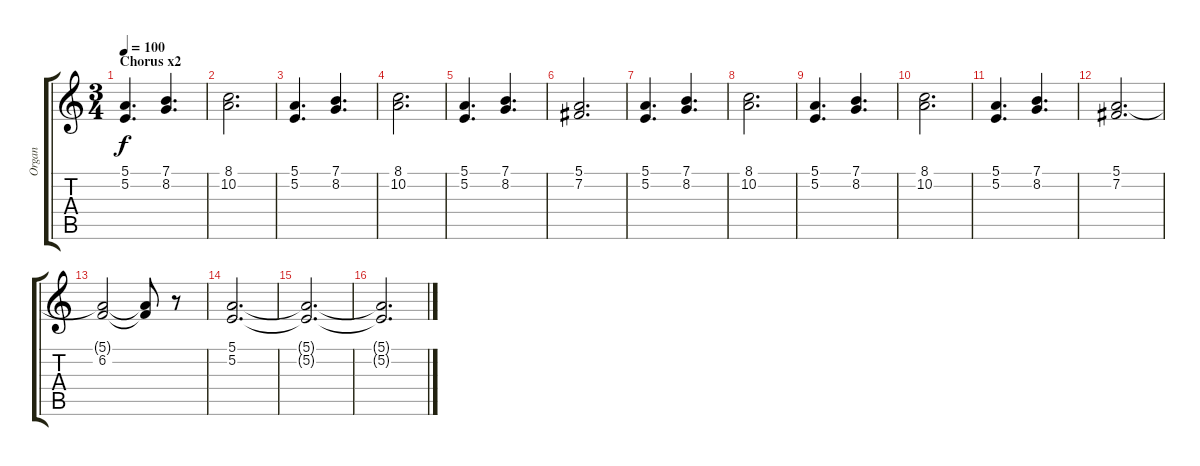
\track ("Organ" "Organ") {instrument drawbarorgan}
\staff {score tabs}
\tuning (E4 B3 G3 D3 A2 E2) {hide}
\ts (3 4)
\section ("" "Chorus x2")
\tempo 100
\clef g2
\ks c
(5.1 5.2).4{d dy f} (7.1 8.2).4{d} |
(8.1 10.2).2{d} |
(5.1 5.2).4{d} (7.1 8.2).4{d} |
(8.1 10.2).2{d} |
(5.1 5.2).4{d} (7.1 8.2).4{d} |
(5.1 7.2).2{d} |
(5.1 5.2).4{d} (7.1 8.2).4{d} |
(8.1 10.2).2{d} |
(5.1 5.2).4{d} (7.1 8.2).4{d} |
(8.1 10.2).2{d} |
(5.1 5.2).4{d} (7.1 8.2).4{d} |
(5.1 7.2).2{d} |
(5.1{t} 6.2).2 (5.1{t} 6.2{t}).8 r.8 |
(5.1 5.2).2{d} |
(5.1{t} 5.2{t}).2{d} |
(5.1{t} 5.2{t}).2{d}
